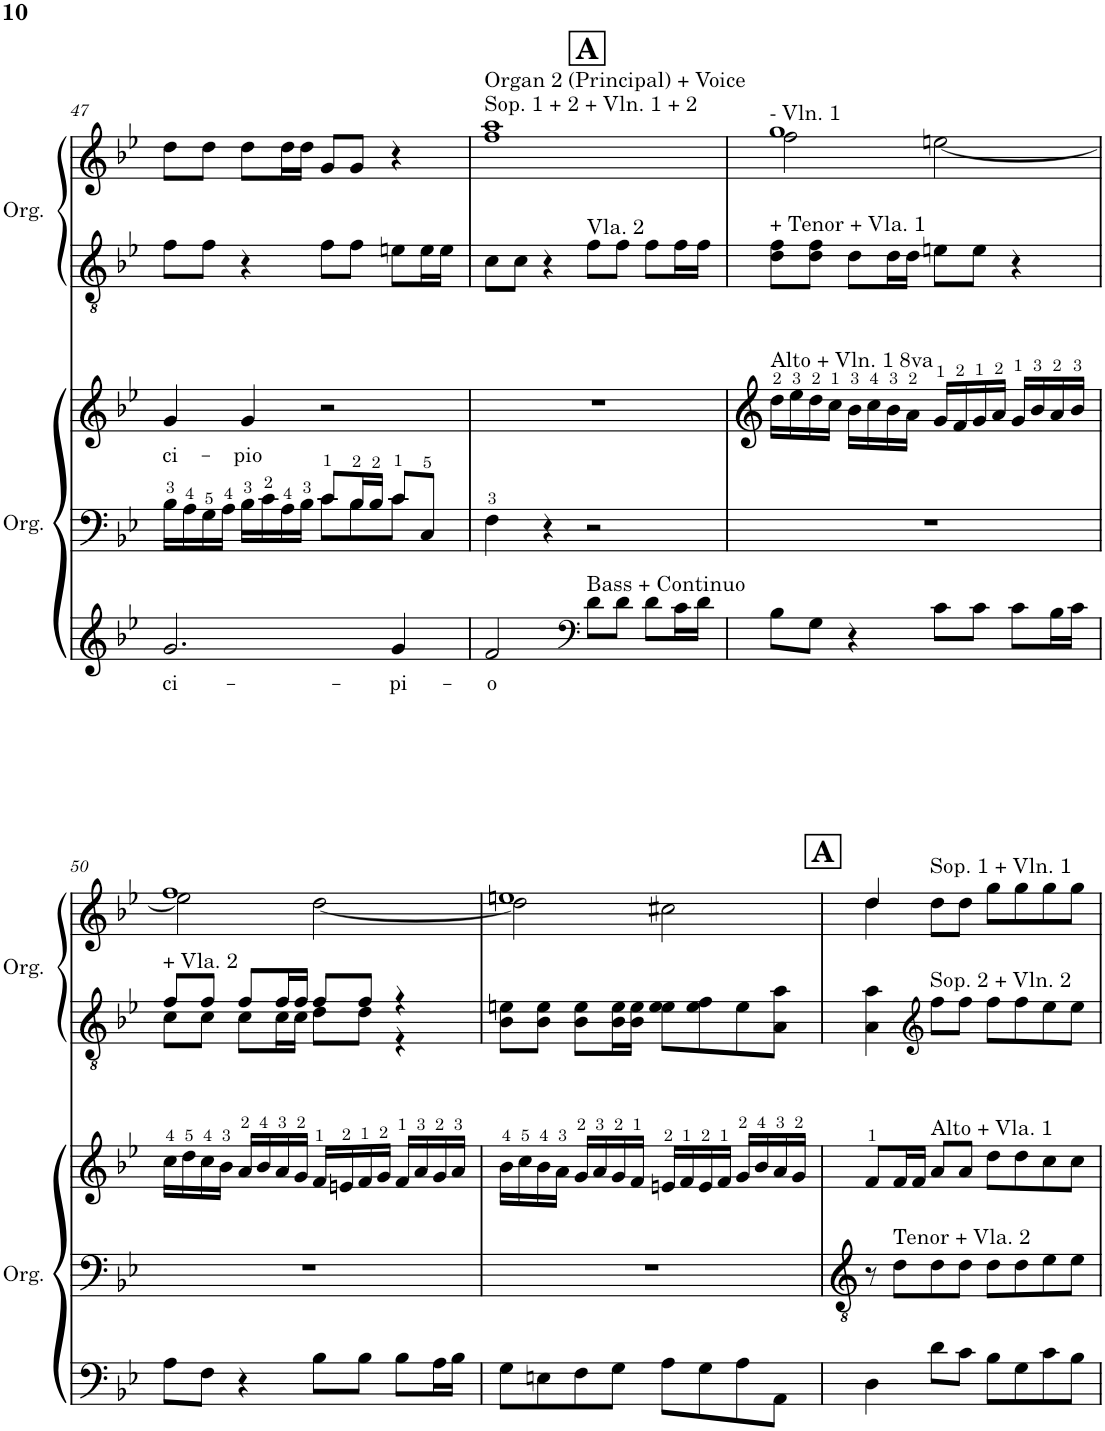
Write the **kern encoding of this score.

**kern	**text	**kern	**kern	**text	**kern	**kern
*part2	*part2	*part2	*part2	*part2	*part1	*part1
*staff5	*staff5	*staff4	*staff3	*staff3	*staff2	*staff1
*I"Organ	*	*	*	*	*I"Organ	*
*I'Org.	*	*	*	*	*I'Org.	*
!!LO:PB:g=z
*clefG2	*	*clefF4	*clefG2	*	*clefGv2	*clefG2
*k[b-e-]	*	*k[b-e-]	*k[b-e-]	*	*k[b-e-]	*k[b-e-]
*M4/4	*	*M4/4	*M4/4	*	*M4/4	*M4/4
=47	=47	=47	=47	=47	=47	=47
!	!LO:LY:b	!	!	!LO:LY:b	!	!
*	*	*^	*	*	*	*
2.g/	ci-	16B-\LL	2ryy	4g/	ci-	8f\L	8dd\L
.	.	16A\	.	.	.	.	.
.	.	16G\	.	.	.	8f\J	8dd\J
.	.	16A\JJ	.	.	.	.	.
!	!	!	!	!	!LO:LY:b	!	!
.	.	16B-\LL	.	4g/	-pio	4r	8dd\L
.	.	16c\	.	.	.	.	.
.	.	16A\	.	.	.	.	16dd\L
.	.	16B-\JJ	.	.	.	.	16dd\JJ
.	.	8c/L	8c\L	2r	.	8f\L	8g/L
.	.	16B-/L	8B-\	.	.	8f\J	8g/J
.	.	16B-/JJ	.	.	.	.	.
!	!LO:LY:b	!	!	!	!	!	!
4g/	-pi-	8c/L	8c\J	.	.	8en\L	4r
.	.	8C/J	8ryy	.	.	16e\L	.
.	.	.	.	.	.	16e\JJ	.
*	*	*v	*v	*	*	*	*
!!LO:REH:place=s1:a:B:cj:fs=14:t=A:qo=2
=48	=48	=48	=48	=48	=48	=48
!	!	!	!	!	!	!LO:TX:a:t=Sop. 1 + 2 + Vln. 1 + 2
!	!	!	!	!	!	!LO:TX:a:t=Organ 2 (Principal) + Voice
!	!LO:LY:b	!	!	!	!	!
2f/	-o	4F\	1r	.	8c\L	1ff 1aa
.	.	.	.	.	8c\J	.
.	.	4r	.	.	4r	.
*clefF4	*	*	*	*	*	*
!	!	!	!	!	!LO:TX:a:t=Vla. 2	!
!LO:TX:a:t=Bass + Continuo	!	!	!	!	!	!
8d\L	.	2r	.	.	8f\L	.
8d\J	.	.	.	.	8f\J	.
8d\L	.	.	.	.	8f\L	.
16c\L	.	.	.	.	16f\L	.
16d\JJ	.	.	.	.	16f\JJ	.
=49	=49	=49	=49	=49	=49	=49
*	*	*	*	*	*	*^
!	!	!	!	!	!	!LO:TX:a:t=- Vln. 1	!
!	!	!	!	!	!LO:TX:a:t=+ Tenor + Vla. 1	!	!
!	!	!	!LO:TX:a:t=Alto + Vln. 1 8va	!	!	!	!
8B-\L	.	1r	16dd\LL	.	8d\ 8f\L	1gg	2ff\
.	.	.	16ee-\	.	.	.	.
8G\J	.	.	16dd\	.	8d\ 8f\J	.	.
.	.	.	16cc\JJ	.	.	.	.
4r	.	.	16b-\LL	.	8d\L	.	.
.	.	.	16cc\	.	.	.	.
.	.	.	16b-\	.	16d\L	.	.
.	.	.	16a\JJ	.	16d\JJ	.	.
8c\L	.	.	16g/LL	.	8en\L	.	[2een\
.	.	.	16f/	.	.	.	.
8c\J	.	.	16g/	.	8e\J	.	.
.	.	.	16a/JJ	.	.	.	.
8c\L	.	.	16g/LL	.	4r	.	.
.	.	.	16b-/	.	.	.	.
16B-\L	.	.	16a/	.	.	.	.
16c\JJ	.	.	16b-/JJ	.	.	.	.
!!LO:LB:g=z	!!
=50	=50	=50	=50	=50	=50	=50	=50
*	*	*	*	*	*^	*	*
!	!	!	!	!	!LO:TX:a:t=+ Vla. 2	!	!	!
8A\L	.	1r	16cc\LL	.	8f/L	8c\L	1ff	2ee\]
.	.	.	16dd\	.	.	.	.	.
8F\J	.	.	16cc\	.	8f/J	8c\J	.	.
.	.	.	16b-\JJ	.	.	.	.	.
4r	.	.	16a/LL	.	8f/L	8c\L	.	.
.	.	.	16b-/	.	.	.	.	.
.	.	.	16a/	.	16f/L	16c\L	.	.
.	.	.	16g/JJ	.	16f/JJ	16c\JJ	.	.
8B-\L	.	.	16f/LL	.	8f/L	8d\L	.	[2dd\
.	.	.	16en/	.	.	.	.	.
8B-\J	.	.	16f/	.	8f/J	8d\J	.	.
.	.	.	16g/JJ	.	.	.	.	.
8B-\L	.	.	16f/LL	.	4r	4r	.	.
.	.	.	16a/	.	.	.	.	.
16A\L	.	.	16g/	.	.	.	.	.
16B-\JJ	.	.	16a/JJ	.	.	.	.	.
*	*	*	*	*	*v	*v	*	*
=51	=51	=51	=51	=51	=51	=51	=51
8G\L	.	1r	16b-\LL	.	8B-\ 8en\L	1een	2dd\]
.	.	.	16cc\	.	.	.	.
8En\	.	.	16b-\	.	8B-\ 8e\J	.	.
.	.	.	16a\JJ	.	.	.	.
8F\	.	.	16g/LL	.	8B-\ 8e\L	.	.
.	.	.	16a/	.	.	.	.
8G\J	.	.	16g/	.	16B-\ 16e\L	.	.
.	.	.	16f/JJ	.	16B-\ 16e\JJ	.	.
8A\L	.	.	16en/LL	.	8e\ 8e\L	.	2cc#X\
.	.	.	16f/	.	.	.	.
8G\	.	.	16e/	.	8e\ 8f\	.	.
.	.	.	16f/JJ	.	.	.	.
8A\	.	.	16g/LL	.	8e\	.	.
.	.	.	16b-/	.	.	.	.
8AA\J	.	.	16a/	.	8A\ 8a\J	.	.
.	.	.	16g/JJ	.	.	.	.
!!LO:REH:place=s1:a:B:cj:fs=14:t=A	!!
=52	=52	=52	=52	=52	=52	=52	=52
4D\	.	8r	8f/L	.	4A\ 4a\	4dd/	4dd\
!	!	!LO:TX:a:t=Tenor + Vla. 2	!	!	!	!	!
.	.	8d\L	16f/L	.	.	.	.
.	.	.	16f/JJ	.	.	.	.
*	*	*	*	*	*clefG2	*	*
!	!	!	!	!	!	!LO:TX:a:t=Sop. 1 + Vln. 1	!
!	!	!	!	!	!LO:TX:a:t=Sop. 2 + Vln. 2	!	!
!	!	!	!LO:TX:a:t=Alto + Vla. 1	!	!	!	!
8d\L	.	8d\	8a/L	.	8ff\L	8dd\L	2.ryy
8c\J	.	8d\J	8a/J	.	8ff\J	8dd\J	.
8B-\L	.	8d\L	8dd\L	.	8ff\L	8gg\L	.
8G\	.	8d\	8dd\	.	8ff\	8gg\	.
8c\	.	8e-\	8cc\	.	8ee-\	8gg\	.
8B-\J	.	8e-\J	8cc\J	.	8ee-\J	8gg\J	.
*	*	*	*	*	*	*v	*v
=	=	=	=	=	=	=
*-	*-	*-	*-	*-	*-	*-
